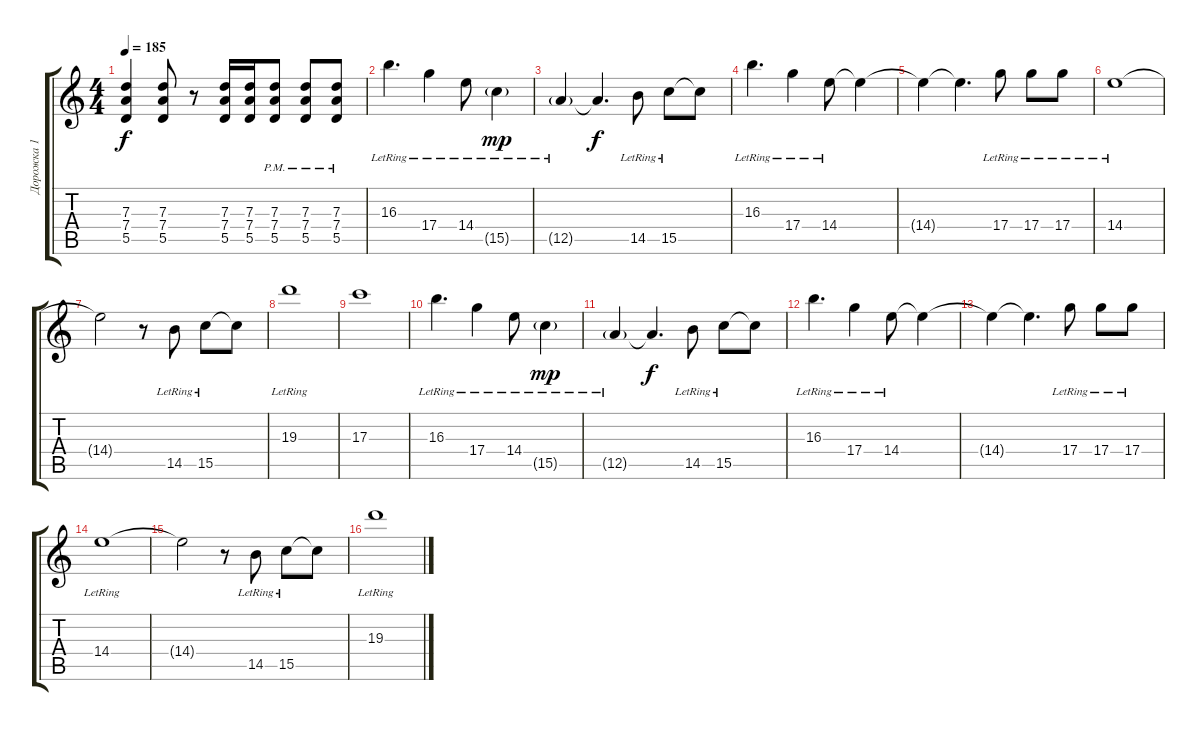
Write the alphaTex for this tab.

\track ("Дорожка 1" "Дорожка 1") {instrument overdrivenguitar}
\staff {score tabs}
\tuning (E4 B3 G3 D3 A2 E2) {hide}
\ts (4 4)
\tempo 185
\clef g2
\ks c
(7.3 7.4 5.5).4{dy f} (7.3 7.4 5.5).8 r.8 (7.3 7.4 5.5).16 (7.3 7.4 5.5).16 (7.3{pm} 7.4{pm} 5.5{pm}).8 (7.3{pm} 7.4{pm} 5.5{pm}).8 (7.3{pm} 7.4{pm} 5.5{pm}).8 |
16.3{lr}.4{d instrument acousticguitarsteel} 17.4{lr}.4 14.4{lr}.8 15.5{g lr}.4{dy mp} |
12.5{g lr}.4 12.5{t}.4{d dy f} 14.5{lr}.8 15.5{lr}.8 15.5{t}.8 |
16.3{lr}.4{d instrument acousticguitarsteel} 17.4{lr}.4 14.4{lr}.8 14.4{t}.4 |
14.4{t}.4 14.4{t}.4{d} 17.4{lr}.8 17.4{lr}.8 17.4{lr}.8 |
14.4{lr}.1 |
14.4{t}.2 r.8 14.5{lr}.8 15.5{lr}.8 15.5{t}.8 |
19.3{lr}.1 |
17.3.1 |
16.3{lr}.4{d instrument acousticguitarsteel} 17.4{lr}.4 14.4{lr}.8 15.5{g lr}.4{dy mp} |
12.5{g lr}.4 12.5{t}.4{d dy f} 14.5{lr}.8 15.5{lr}.8 15.5{t}.8 |
16.3{lr}.4{d instrument acousticguitarsteel} 17.4{lr}.4 14.4{lr}.8 14.4{t}.4 |
14.4{t}.4 14.4{t}.4{d} 17.4{lr}.8 17.4{lr}.8 17.4{lr}.8 |
14.4{lr}.1 |
14.4{t}.2 r.8 14.5{lr}.8 15.5{lr}.8 15.5{t}.8 |
19.3{lr}.1
